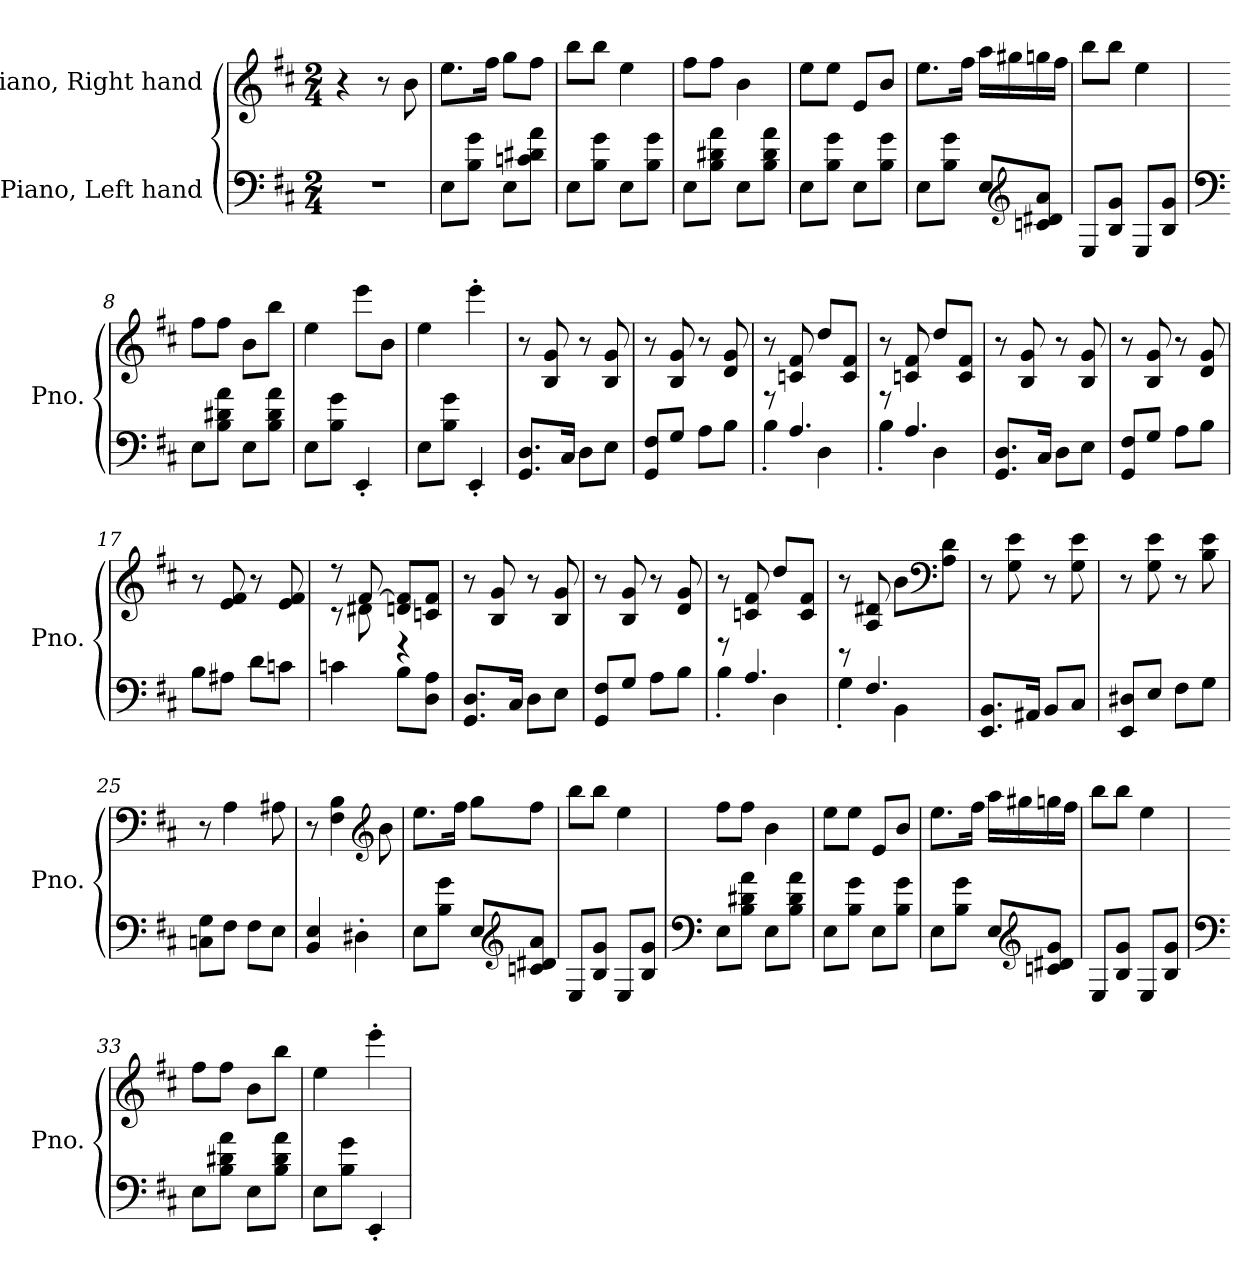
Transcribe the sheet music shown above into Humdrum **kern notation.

**kern	**kern
*part2	*part1
*staff2	*staff1
*I"Piano, Left hand	*I"Piano, Right hand
*I'Pno.	*I'Pno.
*clefF4	*clefG2
*k[f#c#]	*k[f#c#]
*M2/4	*M2/4
*MM100	*MM100
=1	=1
2r	4r
.	8r
.	8b\
=2	=2
8E\L	8.ee\L
8B\ 8g\J	.
.	16ff#\Jk
8E\L	8gg\L
8cn\ 8d#X\ 8a\J	8ff#\J
=3	=3
8E\L	8bb\L
8B\ 8g\J	8bb\J
8E\L	4ee\
8B\ 8g\J	.
=4	=4
8E\L	8ff#\L
8B\ 8d#X\ 8a\J	8ff#\J
8E\L	4b\
8B\ 8d#\ 8a\J	.
=5	=5
8E\L	8ee\L
8B\ 8g\J	8ee\J
8E\L	8e/L
8B\ 8g\J	8b/J
!!LO:LB:g=z
=6	=6
8E\L	8.ee\L
8B\ 8g\J	.
.	16ff#\Jk
8E/L	16aa\LL
.	16gg#X\
*clefG2	*
8cn/ 8d#X/ 8a/J	16ggn\
.	16ff#\JJ
=7	=7
8E/L	8bb\L
8B/ 8g/J	8bb\J
8E/L	4ee\
8B/ 8g/J	.
=8	=8
*clefF4	*
8E\L	8ff#\L
8B\ 8d#X\ 8a\J	8ff#\J
8E\L	8b\L
8B\ 8d#\ 8a\J	8bb\J
=9	=9
8E\L	4ee\
8B\ 8g\J	.
4EE'/	8eee\L
.	8b\J
=10	=10
8E\L	4ee\
8B\ 8g\J	.
4EE'/	4eee'\
=11	=11
8.GG/ 8.D/L	8r
.	8B/ 8g/
16C#/Jk	.
8D\L	8r
8E\J	8B/ 8g/
!!LO:LB:g=z
=12	=12
8GG/ 8F#/L	8r
8G/J	8B/ 8g/
8A\L	8r
8B\J	8d/ 8g/
=13	=13
*^	*
8r	4B'\	8r
4.A/	.	8cn/ 8f#/
.	4D\	8dd/L
.	.	8c/ 8f#/J
=14	=14	=14
8r	4B'\	8r
4.A/	.	8cn/ 8f#/
.	4D\	8dd/L
.	.	8c/ 8f#/J
*v	*v	*
=15	=15
8.GG/ 8.D/L	8r
.	8B/ 8g/
16C#/Jk	.
8D\L	8r
8E\J	8B/ 8g/
=16	=16
8GG/ 8F#/L	8r
8G/J	8B/ 8g/
8A\L	8r
8B\J	8d/ 8g/
=17	=17
8B\L	8r
8A#X\J	8e/ 8f#/
8d\L	8r
8cn\J	8e/ 8f#/
!!LO:LB:g=z
=18	=18
*	*^
4cn\	8r	8r
.	[8f#/	8d#X\
8B\L	8dn/ 8f#/]L	4r
8D\ 8A\J	8cn/ 8f#/J	.
*	*v	*v
=19	=19
8.GG/ 8.D/L	8r
.	8B/ 8g/
16C#/Jk	.
8D\L	8r
8E\J	8B/ 8g/
=20	=20
8GG/ 8F#/L	8r
8G/J	8B/ 8g/
8A\L	8r
8B\J	8d/ 8g/
=21	=21
*^	*
8r	4B'\	8r
4.A/	.	8cn/ 8f#/
.	4D\	8dd/L
.	.	8c/ 8f#/J
=22	=22	=22
8r	4G'\	8r
4.F#/	.	8A/ 8d#X/
.	4BB\	8b\L
*	*	*clefF4
.	.	8A\ 8d#\J
*v	*v	*
=23	=23
8.EE/ 8.BB/L	8r
.	8G\ 8e\
16AA#X/Jk	.
8BB/L	8r
8C#/J	8G\ 8e\
!!LO:LB:g=z
=24	=24
8EE/ 8D#X/L	8r
8E/J	8G\ 8e\
8F#\L	8r
8G\J	8B\ 8e\
=25	=25
8Cn\ 8G\L	8r
8F#\J	4A\
8F#\L	.
8E\J	8A#X\
=26	=26
4BB/ 4E/	8r
.	4F#\ 4B\
4D#X'\	.
*	*clefG2
.	8b\
=27	=27
8E\L	8.ee\L
8B\ 8g\J	.
.	16ff#\Jk
8E/L	8gg\L
*clefG2	*
8cn/ 8d#X/ 8a/J	8ff#\J
=28	=28
8E/L	8bb\L
8B/ 8g/J	8bb\J
8E/L	4ee\
8B/ 8g/J	.
=29	=29
*clefF4	*
8E\L	8ff#\L
8B\ 8d#X\ 8a\J	8ff#\J
8E\L	4b\
8B\ 8d#\ 8a\J	.
!!LO:LB:g=z
=30	=30
8E\L	8ee\L
8B\ 8g\J	8ee\J
8E\L	8e/L
8B\ 8g\J	8b/J
=31	=31
8E\L	8.ee\L
8B\ 8g\J	.
.	16ff#\Jk
8E/L	16aa\LL
.	16gg#X\
*clefG2	*
8cn/ 8d#X/ 8g/J	16ggn\
.	16ff#\JJ
=32	=32
8E/L	8bb\L
8B/ 8g/J	8bb\J
8E/L	4ee\
8B/ 8g/J	.
=33	=33
*clefF4	*
8E\L	8ff#\L
8B\ 8d#X\ 8a\J	8ff#\J
8E\L	8b\L
8B\ 8d#\ 8a\J	8bb\J
=34	=34
8E\L	4ee\
8B\ 8g\J	.
4EE'/	4eee'\
=	=
*-	*-
